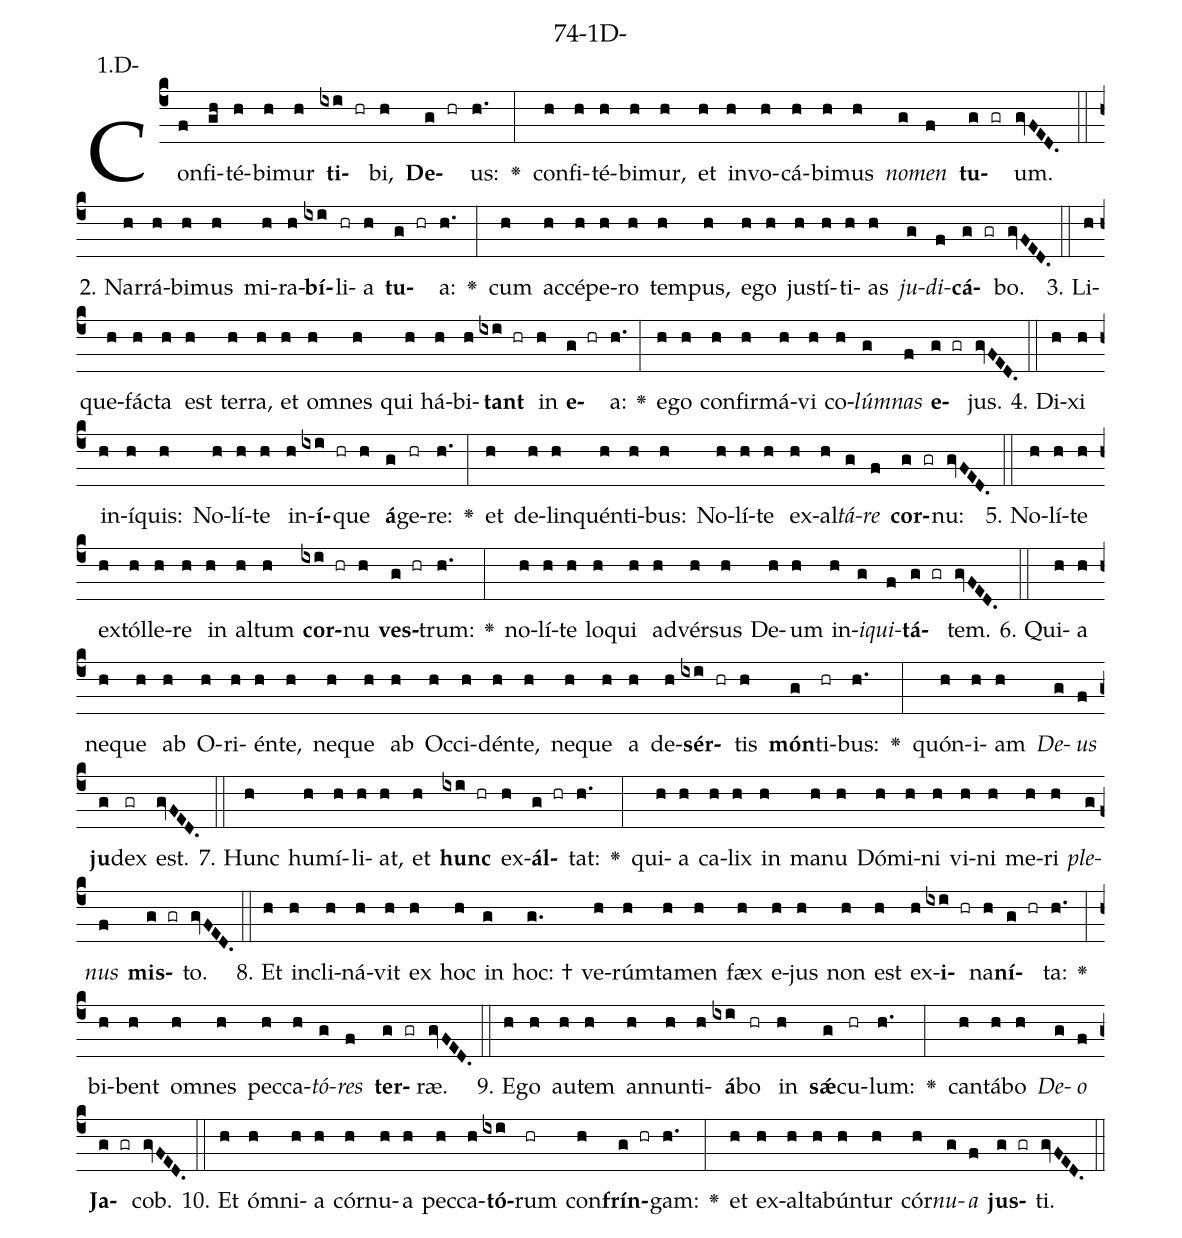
name: 74-1D-;
annotation: 1.D-;
%%
(c4)Con(f)fi(gh)té(h)bi(h)mur(h) <b>ti</b>(ixi hr)bi,(h) <b>De</b>(g hr)us:(h.) <v>\greheightstar</v>(:) con(h)fi(h)té(h)bi(h)mur,(h) et(h) in(h)vo(h)cá(h)bi(h)mus(h) <i>no</i>(g)<i>men</i>(f) <b>tu</b>(g gr)um.(gvFED.) (::)
2. Nar(h)rá(h)bi(h)mus(h) mi(h)ra(h)<b>bí</b>(ixi)li(hr)a(h) <b>tu</b>(g hr)a:(h.) <v>\greheightstar</v>(:) cum(h) ac(h)cé(h)pe(h)ro(h) tem(h)pus,(h) e(h)go(h) jus(h)tí(h)ti(h)as(h) <i>ju</i>(g)<i>di</i>(f)<b>cá</b>(g gr)bo.(gvFED.) (::)
3. Li(h)que(h)fác(h)ta(h) est(h) ter(h)ra,(h) et(h) om(h)nes(h) qui(h) há(h)bi(h)<b>tant</b>(ixi hr) in(h) <b>e</b>(g hr)a:(h.) <v>\greheightstar</v>(:) e(h)go(h) con(h)fir(h)má(h)vi(h) co(h)<i>lúm</i>(g)<i>nas</i>(f) <b>e</b>(g gr)jus.(gvFED.) (::)
4. Di(h)xi(h) in(h)í(h)quis:(h) No(h)lí(h)te(h) in(h)<b>í</b>(ixi hr)que(h) <b>á</b>(g)ge(hr)re:(h.) <v>\greheightstar</v>(:) et(h) de(h)lin(h)quén(h)ti(h)bus:(h) No(h)lí(h)te(h) ex(h)al(h)<i>tá</i>(g)<i>re</i>(f) <b>cor</b>(g gr)nu:(gvFED.) (::)
5. No(h)lí(h)te(h) ex(h)tól(h)le(h)re(h) in(h) al(h)tum(h) <b>cor</b>(ixi hr)nu(h) <b>ves</b>(g hr)trum:(h.) <v>\greheightstar</v>(:) no(h)lí(h)te(h) lo(h)qui(h) ad(h)vér(h)sus(h) De(h)um(h) in(h)<i>i</i>(g)<i>qui</i>(f)<b>tá</b>(g gr)tem.(gvFED.) (::)
6. Qui(h)a(h) ne(h)que(h) ab(h) O(h)ri(h)én(h)te,(h) ne(h)que(h) ab(h) Oc(h)ci(h)dén(h)te,(h) ne(h)que(h) a(h) de(h)<b>sér</b>(ixi hr)tis(h) <b>món</b>(g)ti(hr)bus:(h.) <v>\greheightstar</v>(:) quón(h)i(h)am(h) <i>De</i>(g)<i>us</i>(f) <b>ju</b>(g)dex(gr) est.(gvFED.) (::)
7. Hunc(h) hu(h)mí(h)li(h)at,(h) et(h) <b>hunc</b>(ixi hr) ex(h)<b>ál</b>(g hr)tat:(h.) <v>\greheightstar</v>(:) qui(h)a(h) ca(h)lix(h) in(h) ma(h)nu(h) Dó(h)mi(h)ni(h) vi(h)ni(h) me(h)ri(h) <i>ple</i>(g)<i>nus</i>(f) <b>mis</b>(g gr)to.(gvFED.) (::)
8. Et(h) in(h)cli(h)ná(h)vit(h) ex(h) hoc(h) in(g) hoc: †(g.) ve(h)rúm(h)ta(h)men(h) fæx(h) e(h)jus(h) non(h) est(h) ex(h)<b>i</b>(ixi hr)na(h)<b>ní</b>(g hr)ta:(h.) <v>\greheightstar</v>(:) bi(h)bent(h) om(h)nes(h) pec(h)ca(h)<i>tó</i>(g)<i>res</i>(f) <b>ter</b>(g gr)ræ.(gvFED.) (::)
9. E(h)go(h) au(h)tem(h) an(h)nun(h)ti(h)<b>á</b>(ixi)bo(hr) in(h) <b>sǽ</b>(g)cu(hr)lum:(h.) <v>\greheightstar</v>(:) can(h)tá(h)bo(h) <i>De</i>(g)<i>o</i>(f) <b>Ja</b>(g gr)cob.(gvFED.) (::)
10. Et(h) óm(h)ni(h)a(h) cór(h)nu(h)a(h) pec(h)ca(h)<b>tó</b>(ixi)rum(hr) con(h)<b>frín</b>(g hr)gam:(h.) <v>\greheightstar</v>(:) et(h) ex(h)al(h)ta(h)bún(h)tur(h) cór(h)<i>nu</i>(g)<i>a</i>(f) <b>jus</b>(g gr)ti.(gvFED.) (::)
